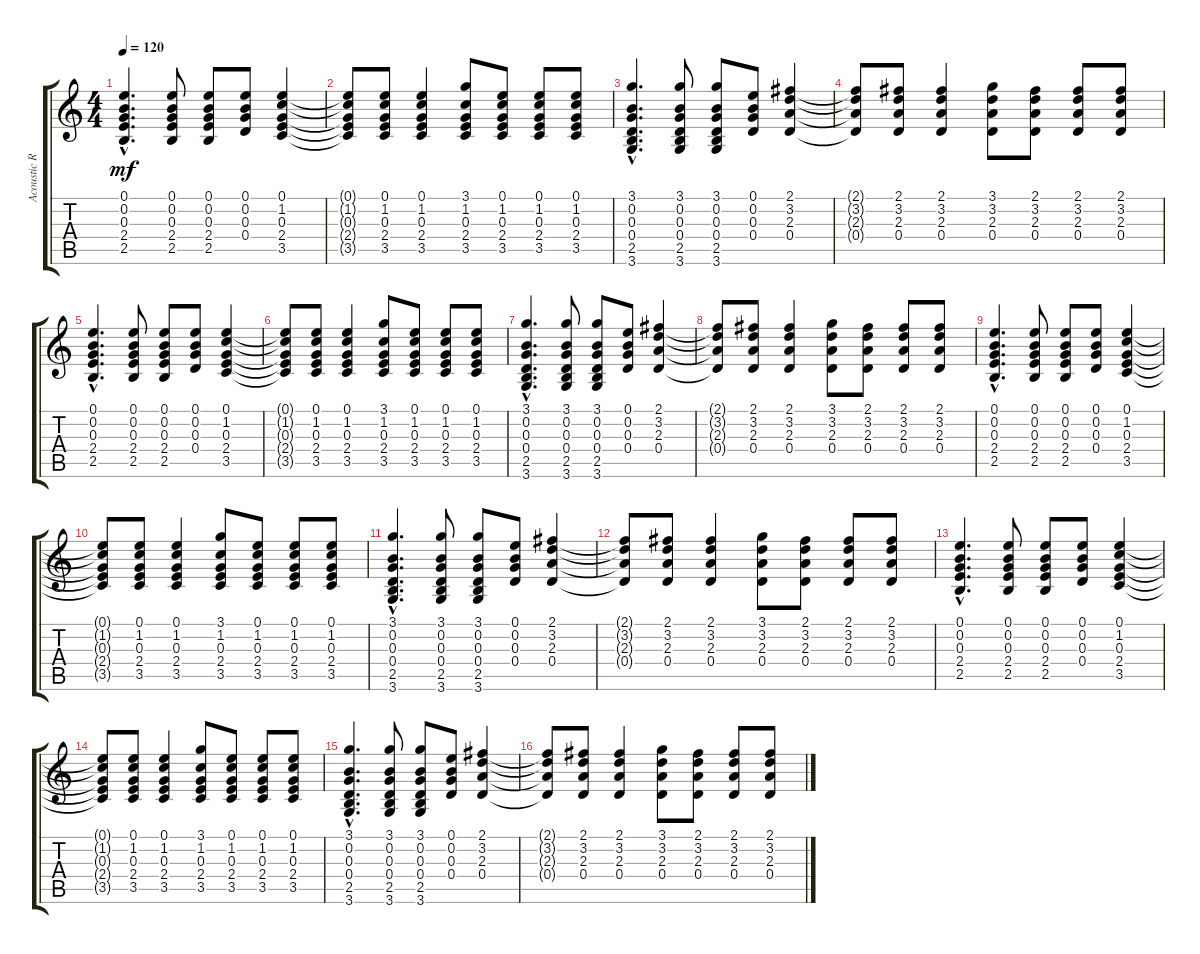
\track ("Acoustic Rhythm" "Acoustic R") {instrument acousticguitarsteel}
\staff {score tabs}
\tuning (E4 B3 G3 D3 A2 E2) {hide}
\ts (4 4)
\tempo 120
\clef g2
\ks c
(0.1{hac} 0.2{hac} 0.3{hac} 2.4{hac} 2.5{hac}).4{d dy mf} (0.1 0.2 0.3 2.4 2.5).8 (0.1 0.2 0.3 2.4 2.5).8 (0.1 0.2 0.3 0.4).8 (0.1 1.2 0.3 2.4 3.5).4 |
(0.1{t} 1.2{t} 0.3{t} 2.4{t} 3.5{t}).8 (0.1 1.2 0.3 2.4 3.5).8 (0.1 1.2 0.3 2.4 3.5).4 (3.1 1.2 0.3 2.4 3.5).8 (0.1 1.2 0.3 2.4 3.5).8 (0.1 1.2 0.3 2.4 3.5).8 (0.1 1.2 0.3 2.4 3.5).8 |
(3.1{hac} 0.2{hac} 0.3{hac} 0.4{hac} 2.5{hac} 3.6{hac}).4{d} (3.1 0.2 0.3 0.4 2.5 3.6).8 (3.1 0.2 0.3 0.4 2.5 3.6).8 (0.1 0.2 0.3 0.4).8 (2.1 3.2 2.3 0.4).4 |
(2.1{t} 3.2{t} 2.3{t} 0.4{t}).8 (2.1 3.2 2.3 0.4).8 (2.1 3.2 2.3 0.4).4 (3.1 3.2 2.3 0.4).8 (2.1 3.2 2.3 0.4).8 (2.1 3.2 2.3 0.4).8 (2.1 3.2 2.3 0.4).8 |
(0.1{hac} 0.2{hac} 0.3{hac} 2.4{hac} 2.5{hac}).4{d} (0.1 0.2 0.3 2.4 2.5).8 (0.1 0.2 0.3 2.4 2.5).8 (0.1 0.2 0.3 0.4).8 (0.1 1.2 0.3 2.4 3.5).4 |
(0.1{t} 1.2{t} 0.3{t} 2.4{t} 3.5{t}).8 (0.1 1.2 0.3 2.4 3.5).8 (0.1 1.2 0.3 2.4 3.5).4 (3.1 1.2 0.3 2.4 3.5).8 (0.1 1.2 0.3 2.4 3.5).8 (0.1 1.2 0.3 2.4 3.5).8 (0.1 1.2 0.3 2.4 3.5).8 |
(3.1{hac} 0.2{hac} 0.3{hac} 0.4{hac} 2.5{hac} 3.6{hac}).4{d} (3.1 0.2 0.3 0.4 2.5 3.6).8 (3.1 0.2 0.3 0.4 2.5 3.6).8 (0.1 0.2 0.3 0.4).8 (2.1 3.2 2.3 0.4).4 |
(2.1{t} 3.2{t} 2.3{t} 0.4{t}).8 (2.1 3.2 2.3 0.4).8 (2.1 3.2 2.3 0.4).4 (3.1 3.2 2.3 0.4).8 (2.1 3.2 2.3 0.4).8 (2.1 3.2 2.3 0.4).8 (2.1 3.2 2.3 0.4).8 |
(0.1{hac} 0.2{hac} 0.3{hac} 2.4{hac} 2.5{hac}).4{d} (0.1 0.2 0.3 2.4 2.5).8 (0.1 0.2 0.3 2.4 2.5).8 (0.1 0.2 0.3 0.4).8 (0.1 1.2 0.3 2.4 3.5).4 |
(0.1{t} 1.2{t} 0.3{t} 2.4{t} 3.5{t}).8 (0.1 1.2 0.3 2.4 3.5).8 (0.1 1.2 0.3 2.4 3.5).4 (3.1 1.2 0.3 2.4 3.5).8 (0.1 1.2 0.3 2.4 3.5).8 (0.1 1.2 0.3 2.4 3.5).8 (0.1 1.2 0.3 2.4 3.5).8 |
(3.1{hac} 0.2{hac} 0.3{hac} 0.4{hac} 2.5{hac} 3.6{hac}).4{d} (3.1 0.2 0.3 0.4 2.5 3.6).8 (3.1 0.2 0.3 0.4 2.5 3.6).8 (0.1 0.2 0.3 0.4).8 (2.1 3.2 2.3 0.4).4 |
(2.1{t} 3.2{t} 2.3{t} 0.4{t}).8 (2.1 3.2 2.3 0.4).8 (2.1 3.2 2.3 0.4).4 (3.1 3.2 2.3 0.4).8 (2.1 3.2 2.3 0.4).8 (2.1 3.2 2.3 0.4).8 (2.1 3.2 2.3 0.4).8 |
(0.1{hac} 0.2{hac} 0.3{hac} 2.4{hac} 2.5{hac}).4{d} (0.1 0.2 0.3 2.4 2.5).8 (0.1 0.2 0.3 2.4 2.5).8 (0.1 0.2 0.3 0.4).8 (0.1 1.2 0.3 2.4 3.5).4 |
(0.1{t} 1.2{t} 0.3{t} 2.4{t} 3.5{t}).8 (0.1 1.2 0.3 2.4 3.5).8 (0.1 1.2 0.3 2.4 3.5).4 (3.1 1.2 0.3 2.4 3.5).8 (0.1 1.2 0.3 2.4 3.5).8 (0.1 1.2 0.3 2.4 3.5).8 (0.1 1.2 0.3 2.4 3.5).8 |
(3.1{hac} 0.2{hac} 0.3{hac} 0.4{hac} 2.5{hac} 3.6{hac}).4{d} (3.1 0.2 0.3 0.4 2.5 3.6).8 (3.1 0.2 0.3 0.4 2.5 3.6).8 (0.1 0.2 0.3 0.4).8 (2.1 3.2 2.3 0.4).4 |
(2.1{t} 3.2{t} 2.3{t} 0.4{t}).8 (2.1 3.2 2.3 0.4).8 (2.1 3.2 2.3 0.4).4 (3.1 3.2 2.3 0.4).8 (2.1 3.2 2.3 0.4).8 (2.1 3.2 2.3 0.4).8 (2.1 3.2 2.3 0.4).8
